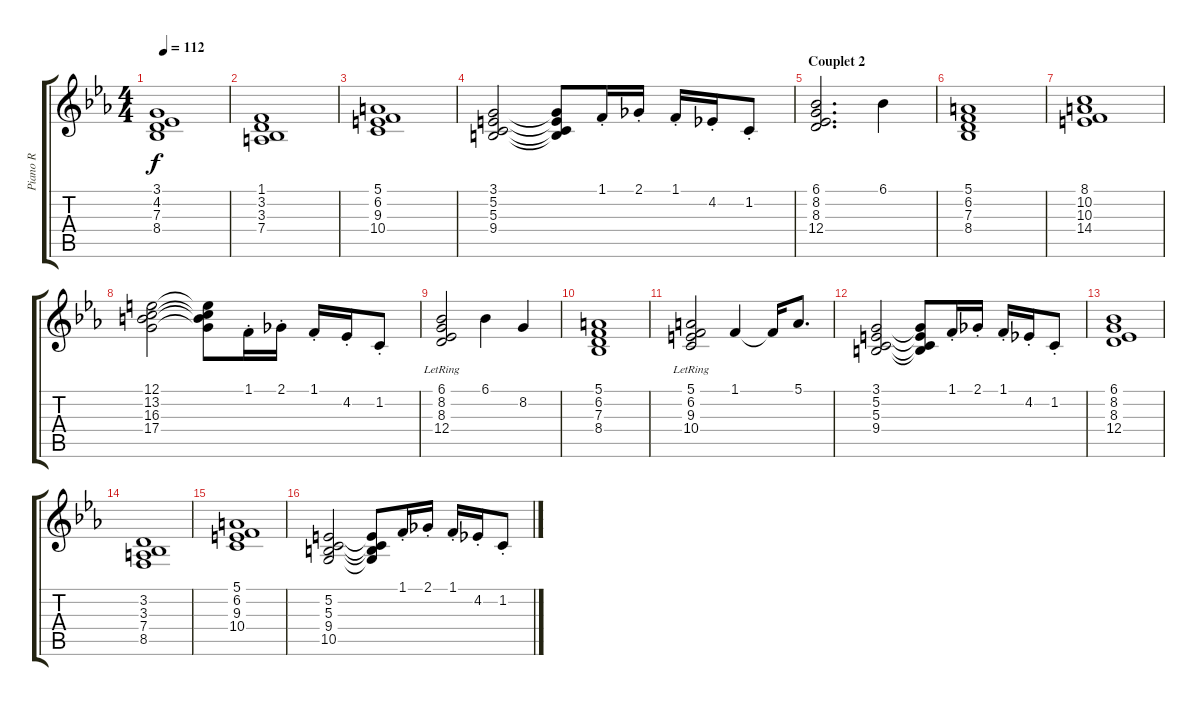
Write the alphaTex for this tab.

\track ("Piano R" "Piano R") {instrument lead1square}
\staff {score tabs}
\tuning (E4 B3 G3 D3 A2 E2) {hide}
\ts (4 4)
\tempo 112
\clef g2
\ks cminor
(3.1 4.2 7.3 8.4).1{dy f} |
(1.1 3.2 3.3 7.4).1 |
(5.1 6.2 9.3 10.4).1 |
(3.1 5.2 5.3 9.4).2 (3.1{t} 5.2{t} 5.3{t} 9.4{t}).8 1.1{st}.16 2.1{st}.16 1.1{st}.16 4.2{st}.16 1.2{st}.8 |
\section ("" "Couplet 2")
(6.1 8.2 8.3 12.4).2{d volume 12 instrument electricpiano1} 6.1.4 |
(5.1 6.2 7.3 8.4).1 |
(8.1 10.2 10.3 14.4).1 |
(12.1 13.2 16.3 17.4).2 (12.1{t} 13.2{t} 16.3{t} 17.4{t}).8 1.1{st}.16 2.1{st}.16 1.1{st}.16 4.2{st}.16 1.2{st}.8 |
(6.1 8.2 8.3{lr} 12.4{lr}).2 6.1.4 8.2.4 |
(5.1 6.2 7.3 8.4).1 |
(5.1 6.2 9.3{lr} 10.4{lr}).2 1.1.4 1.1{t}.16 5.1.8{d} |
(3.1 5.2 5.3 9.4).2 (3.1{t} 5.2{t} 5.3{t} 9.4{t}).8 1.1{st}.16 2.1{st}.16 1.1{st}.16 4.2{st}.16 1.2{st}.8 |
(6.1 8.2 8.3 12.4).1 |
(3.2 3.3 7.4 8.5).1 |
(5.1 6.2 9.3 10.4).1 |
(5.2 5.3 9.4 10.5).2 (5.2{t} 5.3{t} 9.4{t} 10.5{t}).8 1.1{st}.16 2.1{st}.16 1.1{st}.16 4.2{st}.16 1.2{st}.8
